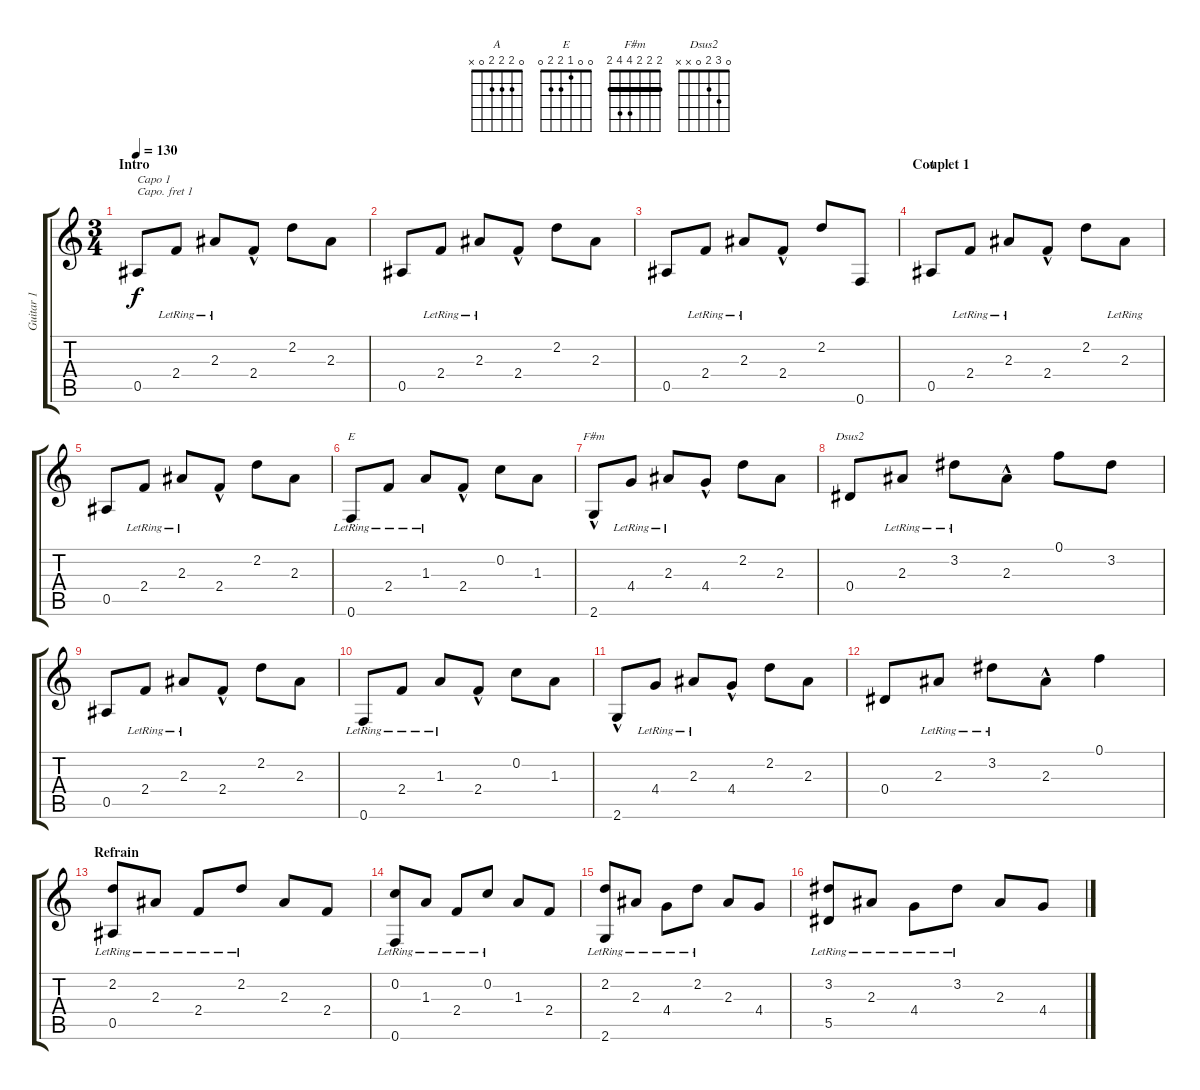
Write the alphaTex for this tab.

\track ("Guitar 1" "Guitar 1") {instrument acousticguitarnylon}
\staff {score tabs}
\capo 1
\tuning (E4 B3 G3 D3 A2 E2) {hide}
\chord ("A" 0 2 2 2 0 x)
\chord ("E" 0 0 1 2 2 0)
\chord ("F#m" 2 2 2 4 4 2) {barre 2}
\chord ("Dsus2" 0 3 2 0 x x)
\ts (3 4)
\section ("" "Intro")
\tempo 130
\clef g2
\ks c
0.5.8{txt "Capo 1" dy f instrument acousticguitarnylon} 2.4{lr}.8 2.3{lr}.8 2.4{hac}.8 2.2.8 2.3.8 |
0.5.8 2.4{lr}.8 2.3{lr}.8 2.4{hac}.8 2.2.8 2.3.8 |
0.5.8 2.4{lr}.8 2.3{lr}.8 2.4{hac}.8 2.2.8 0.6.8 |
\section ("" "Couplet 1")
0.5.8{ch "A"} 2.4{lr}.8 2.3{lr}.8 2.4{hac}.8 2.2.8 2.3{lr}.8 |
0.5.8 2.4{lr}.8 2.3{lr}.8 2.4{hac}.8 2.2.8 2.3.8 |
0.6{lr}.8{ch "E"} 2.4{lr}.8 1.3{lr}.8 2.4{hac}.8 0.2.8 1.3.8 |
2.6{hac}.8{ch "F#m"} 4.4{lr}.8 2.3{lr}.8 4.4{hac}.8 2.2.8 2.3.8 |
0.4.8{ch "Dsus2"} 2.3{lr}.8 3.2{lr}.8 2.3{hac}.8 0.1.8 3.2.8 |
0.5.8 2.4{lr}.8 2.3{lr}.8 2.4{hac}.8 2.2.8 2.3.8 |
0.6{lr}.8 2.4{lr}.8 1.3{lr}.8 2.4{hac}.8 0.2.8 1.3.8 |
2.6{hac}.8 4.4{lr}.8 2.3{lr}.8 4.4{hac}.8 2.2.8 2.3.8 |
0.4.8 2.3{lr}.8 3.2{lr}.8 2.3{hac}.8 0.1.4 |
\section ("" "Refrain")
(2.2{lr} 0.5).8 2.3{lr}.8 2.4{lr}.8 2.2{lr}.8 2.3.8 2.4.8 |
(0.2{lr} 0.6).8 1.3{lr}.8 2.4{lr}.8 0.2{lr}.8 1.3.8 2.4.8 |
(2.2{lr} 2.6).8 2.3{lr}.8 4.4{lr}.8 2.2{lr}.8 2.3.8 4.4.8 |
(3.2{lr} 5.5).8 2.3{lr}.8 4.4{lr}.8 3.2{lr}.8 2.3.8 4.4.8
